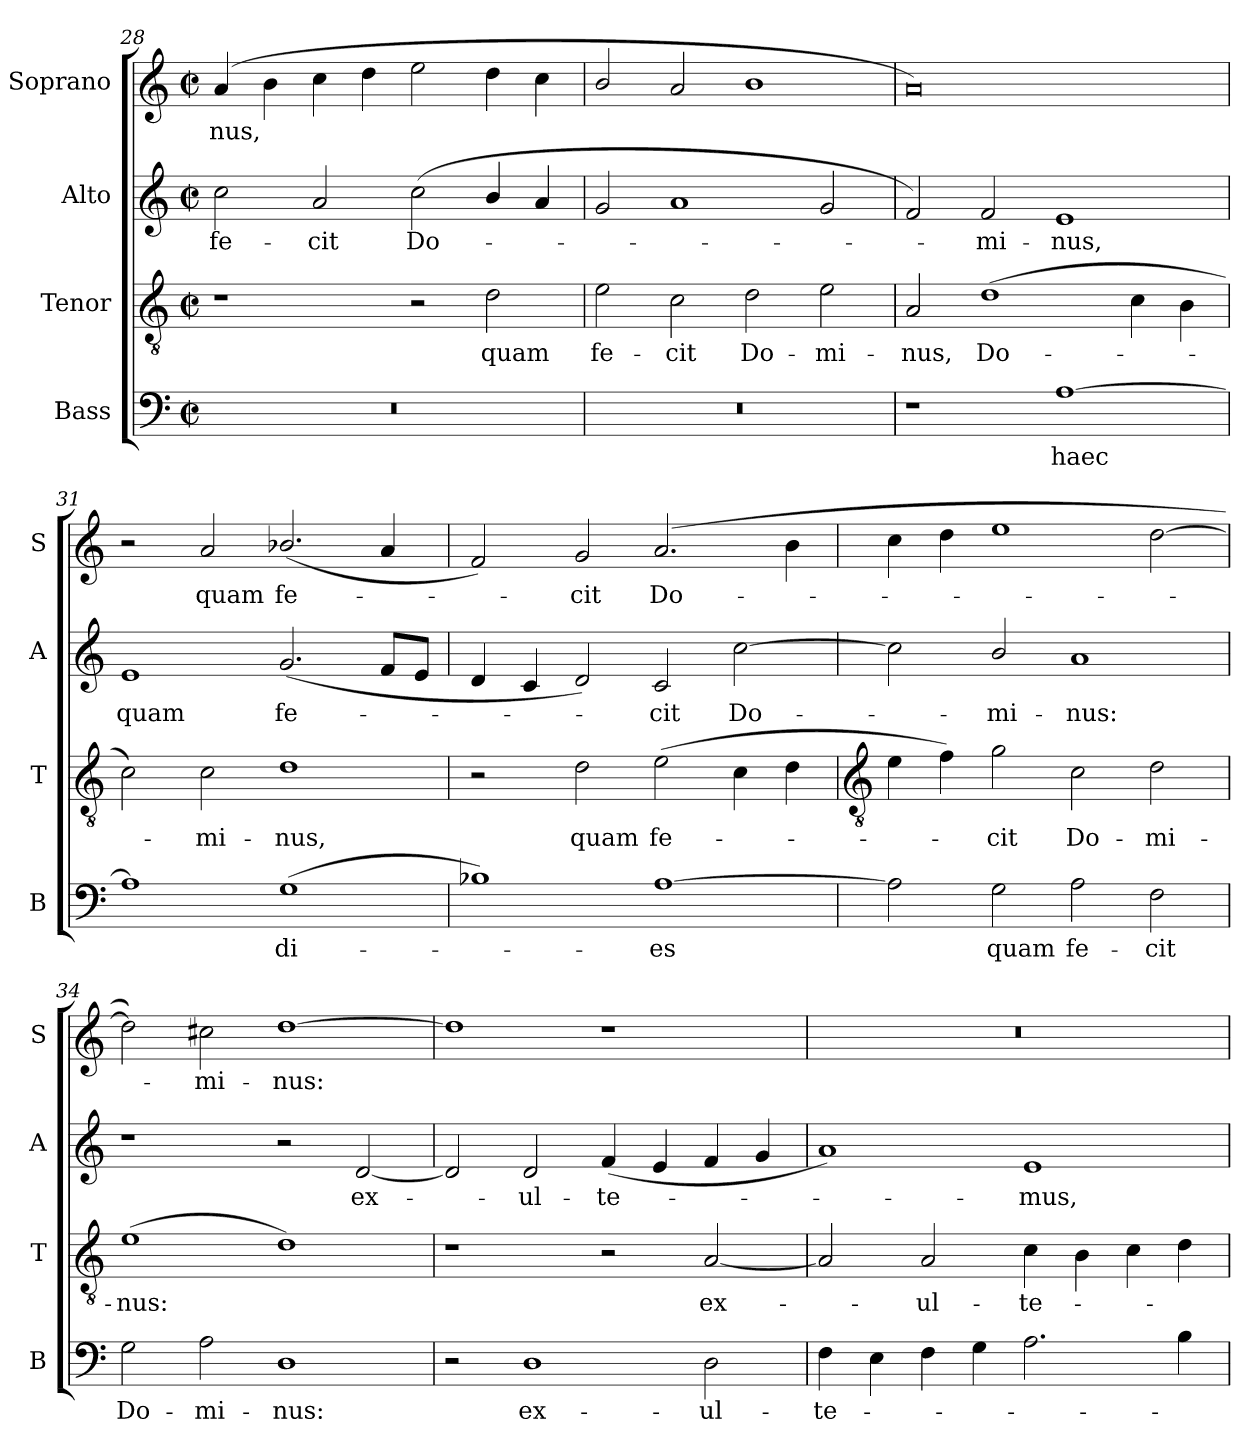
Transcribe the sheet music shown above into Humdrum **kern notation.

**kern	**text	**kern	**text	**kern	**text	**kern	**text
*part4	*part4	*part3	*part3	*part2	*part2	*part1	*part1
*staff4	*staff4	*staff3	*staff3	*staff2	*staff2	*staff1	*staff1
*I"Bass	*	*I"Tenor	*	*I"Alto	*	*I"Soprano	*
*I'B	*	*I'T	*	*I'A	*	*I'S	*
*clefF4	*	*clefGv2	*	*clefG2	*	*clefG2	*
*k[]	*	*k[]	*	*k[]	*	*k[]	*
*C:	*	*C:	*	*C:	*	*C:	*
*M4/2	*	*M4/2	*	*M4/2	*	*M4/2	*
*met(c|)	*	*met(c|)	*	*met(c|)	*	*met(c|)	*
=28	=28	=28	=28	=28	=28	=28	=28
!	!	!	!	!	!LO:LY:b	!	!LO:LY:b
0r	.	1r	.	2cc	fe-	(>4a	-nus,
.	.	.	.	.	.	4b	.
!	!	!	!	!	!LO:LY:b	!	!
.	.	.	.	2a	-cit	4cc	.
.	.	.	.	.	.	4dd	.
!	!	!	!	!	!LO:LY:b	!	!
.	.	2r	.	(<2cc	Do-	2ee	.
!	!	!	!LO:LY:b	!	!	!	!
.	.	2d	quam	4b/	.	4dd	.
.	.	.	.	4a	.	4cc	.
=29	=29	=29	=29	=29	=29	=29	=29
!	!	!	!LO:LY:b	!	!	!	!
0r	.	2e	fe-	2g	.	2b/	.
!	!	!	!LO:LY:b	!	!	!	!
.	.	2c	-cit	1a	.	2a	.
!	!	!	!LO:LY:b	!	!	!	!
.	.	2d	Do-	.	.	1b	.
!	!	!	!LO:LY:b	!	!	!	!
.	.	2e	-mi-	2g	.	.	.
=30	=30	=30	=30	=30	=30	=30	=30
!	!	!	!LO:LY:b	!	!	!	!
1r	.	2A	-nus,	2f)	.	0a)	.
!	!	!	!LO:LY:b	!	!LO:LY:b	!	!
.	.	(>1d	Do-	2f	mi-	.	.
!	!LO:LY:b	!	!	!	!LO:LY:b	!	!
[1A	haec	.	.	1e	-nus,	.	.
.	.	4c	.	.	.	.	.
.	.	4B	.	.	.	.	.
=31	=31	=31	=31	=31	=31	=31	=31
!	!	!	!	!	!LO:LY:b	!	!
1A]	.	2c)	.	1e	quam	2r	.
!	!	!	!LO:LY:b	!	!	!	!LO:LY:b
.	.	2c	mi-	.	.	2a	quam
!	!LO:LY:b	!	!LO:LY:b	!	!LO:LY:b	!	!LO:LY:b
(>1G	di-	1d	-nus,	(<2.g	fe-	(<2.b-X/	fe-
.	.	.	.	8fL	.	4a	.
.	.	.	.	8eJ	.	.	.
=32	=32	=32	=32	=32	=32	=32	=32
1B-X)	.	2r	.	4d	.	2f)	.
.	.	.	.	4c	.	.	.
!	!	!	!LO:LY:b	!	!	!	!LO:LY:b
.	.	2d	quam	2d)	.	2g	cit
!	!LO:LY:b	!	!LO:LY:b	!	!LO:LY:b	!	!LO:LY:b
[1A	es	(>2e	fe-	2c	cit	(>2.a	Do-
!	!	!	!	!	!LO:LY:b	!	!
.	.	4c	.	[2cc	Do-	.	.
.	.	4d	.	.	.	4b	.
!!LO:LB:g=z
=33	=33	=33	=33	=33	=33	=33	=33
*	*	*clefGv2	*	*	*	*	*
2A]	.	4e	.	2cc]	.	4cc	.
.	.	4f)	.	.	.	4dd	.
!	!LO:LY:b	!	!LO:LY:b	!	!LO:LY:b	!	!
2G	quam	2g	cit	2b/	mi-	1ee	.
!	!LO:LY:b	!	!LO:LY:b	!	!LO:LY:b	!	!
2A	fe-	2c	Do-	1a	-nus:	.	.
!	!LO:LY:b	!	!LO:LY:b	!	!	!	!
2F	-cit	2d	-mi-	.	.	[2dd	.
=34	=34	=34	=34	=34	=34	=34	=34
!	!LO:LY:b	!	!LO:LY:b	!	!	!	!
2G	Do-	(>1e	-nus:	1r	.	2dd])	.
!	!LO:LY:b	!	!	!	!	!	!LO:LY:b
2A	-mi-	.	.	.	.	2cc#X	mi-
!	!LO:LY:b	!	!	!	!	!	!LO:LY:b
1D	-nus:	1d)	.	2r	.	[1dd	-nus:
!	!	!	!	!	!LO:LY:b	!	!
.	.	.	.	[2d	ex-	.	.
=35	=35	=35	=35	=35	=35	=35	=35
2r	.	1r	.	2d]	.	1dd]	.
!	!LO:LY:b	!	!	!	!LO:LY:b	!	!
1D	ex-	.	.	2d	ul-	.	.
!	!	!	!	!	!LO:LY:b	!	!
.	.	2r	.	(<4f	-te-	1r	.
.	.	.	.	4e	.	.	.
!	!LO:LY:b	!	!LO:LY:b	!	!	!	!
2D	-ul-	[2A	ex-	4f	.	.	.
.	.	.	.	4g	.	.	.
=36	=36	=36	=36	=36	=36	=36	=36
!	!LO:LY:b	!	!	!	!	!	!
4F	-te-	2A]	.	1a)	.	0r	.
4E	.	.	.	.	.	.	.
!	!	!	!LO:LY:b	!	!	!	!
4F	.	2A	ul-	.	.	.	.
4G	.	.	.	.	.	.	.
!	!	!	!LO:LY:b	!	!LO:LY:b	!	!
2.A	.	4c	-te-	1e	mus,	.	.
.	.	4B	.	.	.	.	.
.	.	4c	.	.	.	.	.
4B	.	4d	.	.	.	.	.
=	=	=	=	=	=	=	=
*-	*-	*-	*-	*-	*-	*-	*-
